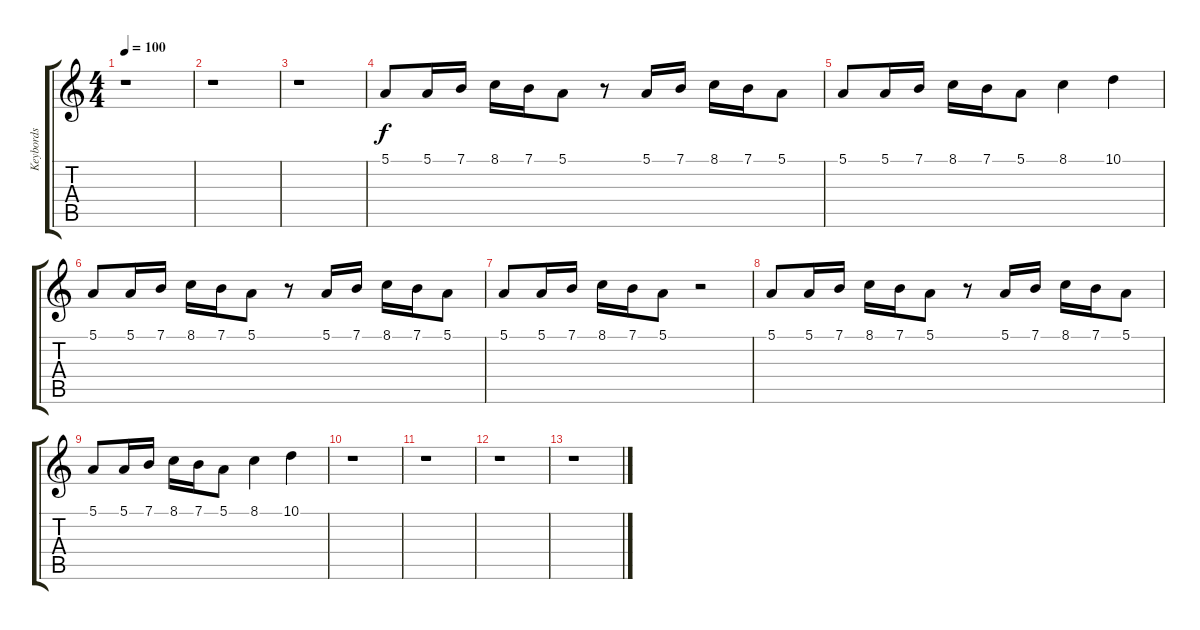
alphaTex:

\track ("Keybords" "Keybords") {instrument cello}
\staff {score tabs}
\tuning (E4 B3 G3 D3 A2 E2) {hide}
\ts (4 4)
\tempo 100
\clef g2
\ks c
r.1{dy f} |
r.1 |
r.1 |
5.1.8 5.1.16 7.1.16 8.1.16 7.1.16 5.1.8 r.8 5.1.16 7.1.16 8.1.16 7.1.16 5.1.8 |
5.1.8 5.1.16 7.1.16 8.1.16 7.1.16 5.1.8 8.1.4 10.1.4 |
5.1.8 5.1.16 7.1.16 8.1.16 7.1.16 5.1.8 r.8 5.1.16 7.1.16 8.1.16 7.1.16 5.1.8 |
5.1.8 5.1.16 7.1.16 8.1.16 7.1.16 5.1.8 r.2 |
5.1.8 5.1.16 7.1.16 8.1.16 7.1.16 5.1.8 r.8 5.1.16 7.1.16 8.1.16 7.1.16 5.1.8 |
5.1.8 5.1.16 7.1.16 8.1.16 7.1.16 5.1.8 8.1.4 10.1.4 |
r.1 |
r.1 |
r.1 |
r.1
